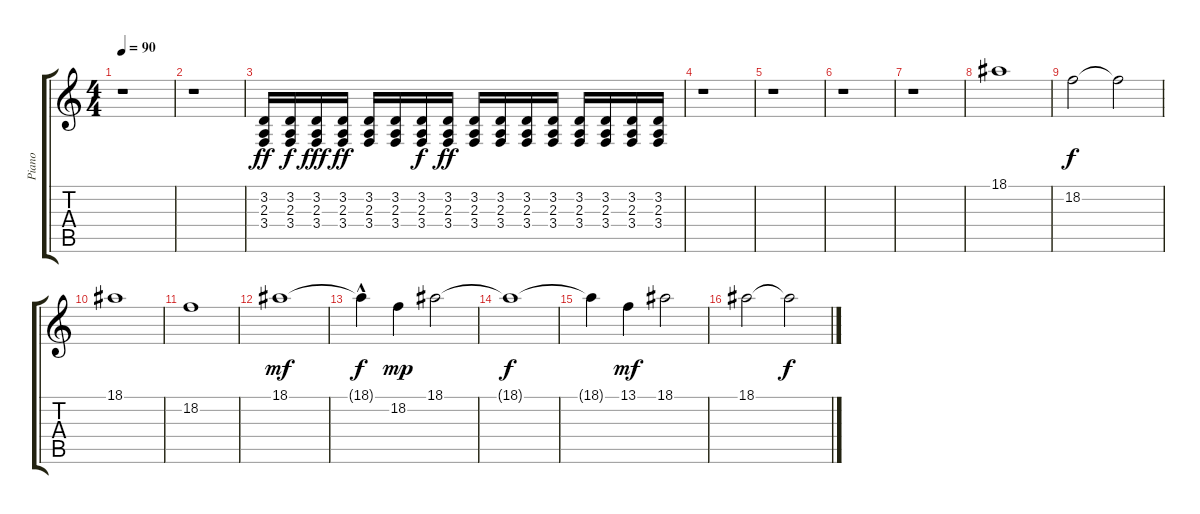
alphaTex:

\track ("Piano" "Piano") {instrument pad1newage}
\staff {score tabs}
\tuning (E4 B3 G3 D3 A2 E2) {hide}
\ts (4 4)
\tempo 90
\clef g2
\ks c
r.1{dy ff} |
r.1 |
(3.2 2.3 3.4).16 (3.2 2.3 3.4).16{dy f} (3.2 2.3 3.4).16{dy fff} (3.2 2.3 3.4).16{dy ff} (3.2 2.3 3.4).16 (3.2 2.3 3.4).16 (3.2 2.3 3.4).16{dy f} (3.2 2.3 3.4).16{dy ff} (3.2 2.3 3.4).16 (3.2 2.3 3.4).16 (3.2 2.3 3.4).16 (3.2 2.3 3.4).16 (3.2 2.3 3.4).16 (3.2 2.3 3.4).16 (3.2 2.3 3.4).16 (3.2 2.3 3.4).16 |
r.1 |
r.1 |
r.1 |
r.1 |
18.1.1 |
18.2.2{dy f} 18.2{t}.2 |
18.1.1 |
18.2.1 |
18.1.1{dy mf} |
18.1{hac t}.4{dy f} 18.2.4{dy mp} 18.1.2 |
18.1{t}.1{dy f} |
18.1{t}.4 13.1.4{dy mf} 18.1.2 |
18.1.2 18.1{t}.2{dy f}
